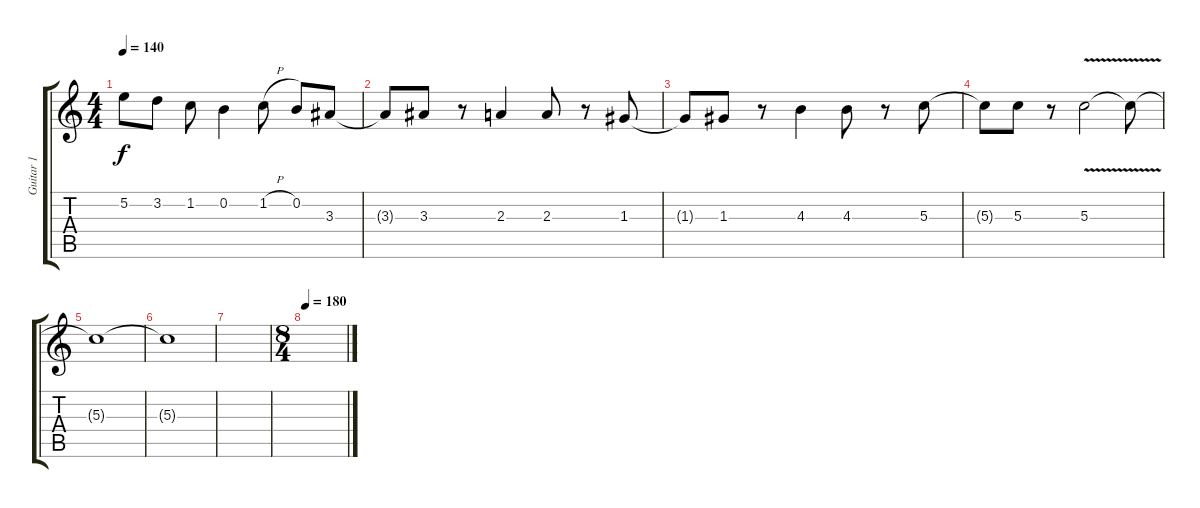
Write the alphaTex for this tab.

\track ("Guitar 1" "Guitar 1") {instrument overdrivenguitar}
\staff {score tabs}
\tuning (E4 B3 G3 D3 A2 E2) {hide}
\ts (4 4)
\tempo 140
\clef g2
\ks c
5.2.8{dy f} 3.2.8 1.2.8 0.2.4 1.2{h}.8 0.2.8 3.3.8 |
3.3{t}.8 3.3.8 r.8 2.3.4 2.3.8 r.8 1.3.8 |
1.3{t}.8 1.3.8 r.8 4.3.4 4.3.8 r.8 5.3.8 |
5.3{t}.8 5.3.8 r.8 5.3{v}.2 5.3{t}.8 |
5.3{t}.1 |
5.3{t}.1 |
|
\ts (8 4)
\tempo 180
